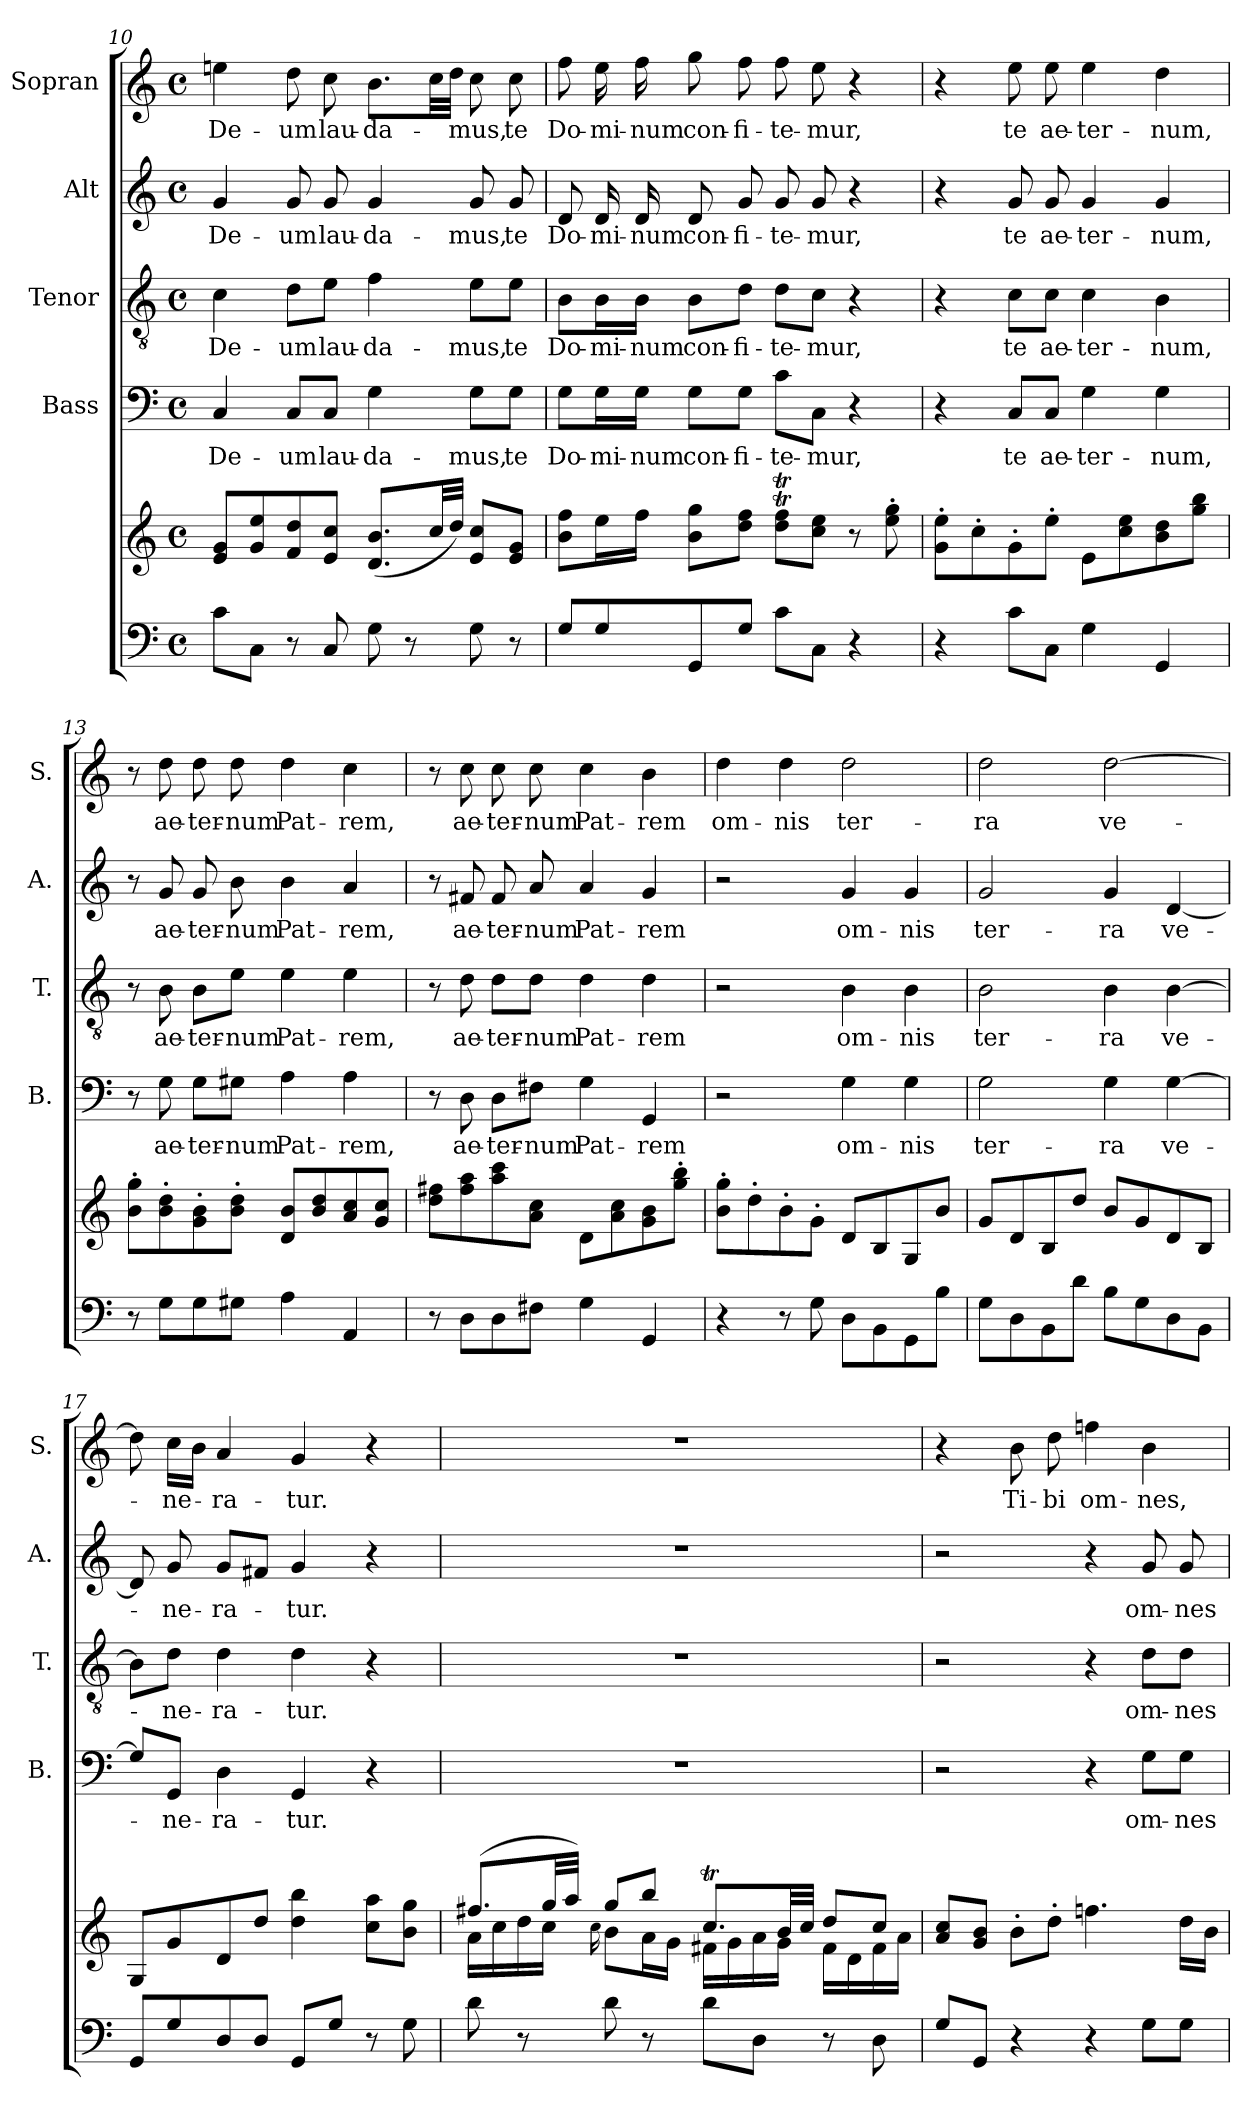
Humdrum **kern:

**kern	**kern	**kern	**text	**kern	**text	**kern	**text	**kern	**text
*part5	*part5	*part4	*part4	*part3	*part3	*part2	*part2	*part1	*part1
*staff6	*staff5	*staff4	*staff4	*staff3	*staff3	*staff2	*staff2	*staff1	*staff1
*	*	*I"Bass	*	*I"Tenor	*	*I"Alt	*	*I"Sopran	*
*	*	*I'B.	*	*I'T.	*	*I'A.	*	*I'S.	*
*clefF4	*clefG2	*clefF4	*	*clefGv2	*	*clefG2	*	*clefG2	*
*k[]	*k[]	*k[]	*	*k[]	*	*k[]	*	*k[]	*
*C:	*C:	*C:	*	*C:	*	*C:	*	*C:	*
*M4/4	*M4/4	*M4/4	*	*M4/4	*	*M4/4	*	*M4/4	*
*met(c)	*met(c)	*met(c)	*	*met(c)	*	*met(c)	*	*met(c)	*
=10	=10	=10	=10	=10	=10	=10	=10	=10	=10
!	!	!	!LO:LY:b	!	!LO:LY:b	!	!LO:LY:b	!	!LO:LY:b
8c\L	8e/ 8g/L	4C/	De-	4c\	De-	4g/	De-	4een\	De-
8C\J	8g/ 8ee/	.	.	.	.	.	.	.	.
!	!	!	!LO:LY:b	!	!LO:LY:b	!	!LO:LY:b	!	!LO:LY:b
8r	8f/ 8dd/	8C/L	-um	8d\L	-um	8g/	-um	8dd\	-um
!	!	!	!LO:LY:b	!	!LO:LY:b	!	!LO:LY:b	!	!LO:LY:b
8C/	8e/ 8cc/J	8C/J	lau-	8e\J	lau-	8g/	lau-	8cc\	lau-
!	!	!	!LO:LY:b	!	!LO:LY:b	!	!LO:LY:b	!	!LO:LY:b
8G\	(<8.d/ 8.b/L	4G\	-da-	4f\	-da-	4g/	-da-	8.b\L	-da-
8r	.	.	.	.	.	.	.	.	.
.	32cc/LL	.	.	.	.	.	.	32cc\LL	.
.	32dd/JJJ)	.	.	.	.	.	.	32dd\JJJ	.
!	!	!	!LO:LY:b	!	!LO:LY:b	!	!LO:LY:b	!	!LO:LY:b
8G\	8e/ 8cc/L	8G\L	-mus,	8e\L	-mus,	8g/	-mus,	8cc\	-mus,
!	!	!	!LO:LY:b	!	!LO:LY:b	!	!LO:LY:b	!	!LO:LY:b
8r	8e/ 8g/J	8G\J	te	8e\J	te	8g/	te	8cc\	te
!!LO:LB:g=z
=11	=11	=11	=11	=11	=11	=11	=11	=11	=11
!	!	!	!LO:LY:b	!	!LO:LY:b	!	!LO:LY:b	!	!LO:LY:b
8G/L	8b\ 8ff\L	8G\L	Do-	8B\L	Do-	8d/	Do-	8ff\	Do-
!	!	!	!LO:LY:b	!	!LO:LY:b	!	!LO:LY:b	!	!LO:LY:b
8G/	16ee\L	16G\L	-mi-	16B\L	-mi-	16d/	-mi-	16ee\	-mi-
!	!	!	!LO:LY:b	!	!LO:LY:b	!	!LO:LY:b	!	!LO:LY:b
.	16ff\JJ	16G\JJ	-num	16B\JJ	-num	16d/	-num	16ff\	-num
!	!	!	!LO:LY:b	!	!LO:LY:b	!	!LO:LY:b	!	!LO:LY:b
8GG/	8b\ 8gg\L	8G\L	con-	8B\L	con-	8d/	con-	8gg\	con-
!	!	!	!LO:LY:b	!	!LO:LY:b	!	!LO:LY:b	!	!LO:LY:b
8G/J	8dd\ 8ff\J	8G\J	-fi-	8d\J	-fi-	8g/	-fi-	8ff\	-fi-
!	!	!	!LO:LY:b	!	!LO:LY:b	!	!LO:LY:b	!	!LO:LY:b
8c\L	8dd\T 8ff\TL	8c\L	-te-	8d\L	-te-	8g/	-te-	8ff\	-te-
!	!	!	!LO:LY:b	!	!LO:LY:b	!	!LO:LY:b	!	!LO:LY:b
8C\J	8cc\ 8ee\J	8C\J	-mur,	8c\J	-mur,	8g/	-mur,	8ee\	-mur,
4r	8r	4r	.	4r	.	4r	.	4r	.
.	8ee\'> 8gg\'>	.	.	.	.	.	.	.	.
=12	=12	=12	=12	=12	=12	=12	=12	=12	=12
4r	8g\'> 8ee\'>L	4r	.	4r	.	4r	.	4r	.
.	8cc'>\	.	.	.	.	.	.	.	.
!	!	!	!LO:LY:b	!	!LO:LY:b	!	!LO:LY:b	!	!LO:LY:b
8c\L	8g'>\	8C/L	te	8c\L	te	8g/	te	8ee\	te
!	!	!	!LO:LY:b	!	!LO:LY:b	!	!LO:LY:b	!	!LO:LY:b
8C\J	8ee'>\J	8C/J	ae-	8c\J	ae-	8g/	ae-	8ee\	ae-
!	!	!	!LO:LY:b	!	!LO:LY:b	!	!LO:LY:b	!	!LO:LY:b
4G\	8e\L	4G\	-ter-	4c\	-ter-	4g/	-ter-	4ee\	-ter-
.	8cc\ 8ee\	.	.	.	.	.	.	.	.
!	!	!	!LO:LY:b	!	!LO:LY:b	!	!LO:LY:b	!	!LO:LY:b
4GG/	8b\ 8dd\	4G\	-num,	4B\	-num,	4g/	-num,	4dd\	-num,
.	8gg\ 8bb\J	.	.	.	.	.	.	.	.
=13	=13	=13	=13	=13	=13	=13	=13	=13	=13
8r	8b\'> 8gg\'>L	8r	.	8r	.	8r	.	8r	.
!	!	!	!LO:LY:b	!	!LO:LY:b	!	!LO:LY:b	!	!LO:LY:b
8G\L	8b\'> 8dd\'>	8G\	ae-	8B\	ae-	8g/	ae-	8dd\	ae-
!	!	!	!LO:LY:b	!	!LO:LY:b	!	!LO:LY:b	!	!LO:LY:b
8G\	8g\'> 8b\'>	8G\L	-ter-	8B\L	-ter-	8g/	-ter-	8dd\	-ter-
!	!	!	!LO:LY:b	!	!LO:LY:b	!	!LO:LY:b	!	!LO:LY:b
8G#X\J	8b\'> 8dd\'>J	8G#X\J	-num	8e\J	-num	8b\	-num	8dd\	-num
!	!	!	!LO:LY:b	!	!LO:LY:b	!	!LO:LY:b	!	!LO:LY:b
4A\	8d/ 8b/L	4A\	Pat-	4e\	Pat-	4b\	Pat-	4dd\	Pat-
.	8b/ 8dd/	.	.	.	.	.	.	.	.
!	!	!	!LO:LY:b	!	!LO:LY:b	!	!LO:LY:b	!	!LO:LY:b
4AA/	8a/ 8cc/	4A\	-rem,	4e\	-rem,	4a/	-rem,	4cc\	-rem,
.	8g/ 8cc/J	.	.	.	.	.	.	.	.
=14	=14	=14	=14	=14	=14	=14	=14	=14	=14
8r	8dd\ 8ff#X\L	8r	.	8r	.	8r	.	8r	.
!	!	!	!LO:LY:b	!	!LO:LY:b	!	!LO:LY:b	!	!LO:LY:b
8D\L	8ff#\ 8aa\	8D\	ae-	8d\	ae-	8f#X/	ae-	8cc\	ae-
!	!	!	!LO:LY:b	!	!LO:LY:b	!	!LO:LY:b	!	!LO:LY:b
8D\	8aa\ 8ccc\	8D\L	-ter-	8d\L	-ter-	8f#/	-ter-	8cc\	-ter-
!	!	!	!LO:LY:b	!	!LO:LY:b	!	!LO:LY:b	!	!LO:LY:b
8F#X\J	8a\ 8cc\J	8F#X\J	-num	8d\J	-num	8a/	-num	8cc\	-num
!	!	!	!LO:LY:b	!	!LO:LY:b	!	!LO:LY:b	!	!LO:LY:b
4G\	8d\L	4G\	Pat-	4d\	Pat-	4a/	Pat-	4cc\	Pat-
.	8a\ 8cc\	.	.	.	.	.	.	.	.
!	!	!	!LO:LY:b	!	!LO:LY:b	!	!LO:LY:b	!	!LO:LY:b
4GG/	8g\ 8b\	4GG/	-rem	4d\	-rem	4g/	-rem	4b\	-rem
.	8gg\'> 8bb\'>J	.	.	.	.	.	.	.	.
!!LO:PB:g=z
=15	=15	=15	=15	=15	=15	=15	=15	=15	=15
!	!	!	!	!	!	!	!	!	!LO:LY:b
4r	8b\'> 8gg\'>L	2r	.	2r	.	2r	.	4dd\	om-
.	8dd'>\	.	.	.	.	.	.	.	.
!	!	!	!	!	!	!	!	!	!LO:LY:b
8r	8b'>\	.	.	.	.	.	.	4dd\	-nis
8G\	8g'>\J	.	.	.	.	.	.	.	.
!	!	!	!LO:LY:b	!	!LO:LY:b	!	!LO:LY:b	!	!LO:LY:b
8D\L	8d/L	4G\	om-	4B\	om-	4g/	om-	2dd\	ter-
8BB\	8B/	.	.	.	.	.	.	.	.
!	!	!	!LO:LY:b	!	!LO:LY:b	!	!LO:LY:b	!	!
8GG\	8G/	4G\	-nis	4B\	-nis	4g/	-nis	.	.
8B\J	8b/J	.	.	.	.	.	.	.	.
=16	=16	=16	=16	=16	=16	=16	=16	=16	=16
!	!	!	!LO:LY:b	!	!LO:LY:b	!	!LO:LY:b	!	!LO:LY:b
8G\L	8g/L	2G\	ter-	2B\	ter-	2g/	ter-	2dd\	-ra
8D\	8d/	.	.	.	.	.	.	.	.
8BB\	8B/	.	.	.	.	.	.	.	.
8d\J	8dd/J	.	.	.	.	.	.	.	.
!	!	!	!LO:LY:b	!	!LO:LY:b	!	!LO:LY:b	!	!LO:LY:b
8B\L	8b/L	4G\	-ra	4B\	-ra	4g/	-ra	[2dd\	ve-
8G\	8g/	.	.	.	.	.	.	.	.
!	!	!	!LO:LY:b	!	!LO:LY:b	!	!LO:LY:b	!	!
8D\	8d/	[4G\	ve-	[4B\	ve-	[4d/	ve-	.	.
8BB\J	8B/J	.	.	.	.	.	.	.	.
=17	=17	=17	=17	=17	=17	=17	=17	=17	=17
8GG/L	8G/L	8G/L]	.	8B\L]	.	8d/]	.	8dd\]	.
!	!	!	!LO:LY:b	!	!LO:LY:b	!	!LO:LY:b	!	!LO:LY:b
8G/	8g/	8GG/J	-ne-	8d\J	-ne-	8g/	-ne-	16cc\LL	-ne-
.	.	.	.	.	.	.	.	16b\JJ	.
!	!	!	!LO:LY:b	!	!LO:LY:b	!	!LO:LY:b	!	!LO:LY:b
8D/	8d/	4D\	-ra-	4d\	-ra-	8g/L	-ra-	4a/	-ra-
8D/J	8dd/J	.	.	.	.	8f#X/J	.	.	.
!	!	!	!LO:LY:b	!	!LO:LY:b	!	!LO:LY:b	!	!LO:LY:b
8GG/L	4dd\ 4bb\	4GG/	-tur.	4d\	-tur.	4g/	-tur.	4g/	-tur.
8G/J	.	.	.	.	.	.	.	.	.
8r	8cc\ 8aa\L	4r	.	4r	.	4r	.	4r	.
8G\	8b\ 8gg\J	.	.	.	.	.	.	.	.
=18	=18	=18	=18	=18	=18	=18	=18	=18	=18
*	*^	*	*	*	*	*	*	*	*
8d\	(>8.ff#X/L	16a\LL	1r	.	1r	.	1r	.	1r	.
.	.	16cc\	.	.	.	.	.	.	.	.
8r	.	16dd\	.	.	.	.	.	.	.	.
.	32gg/LL	16cc\JJ	.	.	.	.	.	.	.	.
.	32aa/JJJ)	.	.	.	.	.	.	.	.	.
.	.	16qqcc\	.	.	.	.	.	.	.	.
8d\	8gg/L	8b\L	.	.	.	.	.	.	.	.
8r	8bb/J	16a\L	.	.	.	.	.	.	.	.
.	.	16g\JJ	.	.	.	.	.	.	.	.
8d\L	8.ccT/L	16f#X\LL	.	.	.	.	.	.	.	.
.	.	16g\	.	.	.	.	.	.	.	.
8D\J	.	16a\	.	.	.	.	.	.	.	.
.	32b/LL	16g\JJ	.	.	.	.	.	.	.	.
.	32cc/JJJ	.	.	.	.	.	.	.	.	.
8r	8dd/L	16f#\LL	.	.	.	.	.	.	.	.
.	.	16d\	.	.	.	.	.	.	.	.
8D\	8cc/J	16f#\	.	.	.	.	.	.	.	.
.	.	16a\JJ	.	.	.	.	.	.	.	.
*	*v	*v	*	*	*	*	*	*	*	*
!!LO:LB:g=z
=19	=19	=19	=19	=19	=19	=19	=19	=19	=19
8G/L	8a/ 8cc/L	2r	.	2r	.	2r	.	4r	.
8GG/J	8g/ 8b/J	.	.	.	.	.	.	.	.
!	!	!	!	!	!	!	!	!	!LO:LY:b
4r	8b'>\L	.	.	.	.	.	.	8b\	Ti-
!	!	!	!	!	!	!	!	!	!LO:LY:b
.	8dd'>\J	.	.	.	.	.	.	8dd\	-bi
!	!	!	!	!	!	!	!	!	!LO:LY:b
4r	4.ffn\	4r	.	4r	.	4r	.	4ffn\	om-
!	!	!	!LO:LY:b	!	!LO:LY:b	!	!LO:LY:b	!	!LO:LY:b
8G\L	.	8G\L	om-	8d\L	om-	8g/	om-	4b\	-nes,
!	!	!	!LO:LY:b	!	!LO:LY:b	!	!LO:LY:b	!	!
8G\J	16dd\LL	8G\J	-nes	8d\J	-nes	8g/	-nes	.	.
.	16b\JJ	.	.	.	.	.	.	.	.
=	=	=	=	=	=	=	=	=	=
*-	*-	*-	*-	*-	*-	*-	*-	*-	*-
